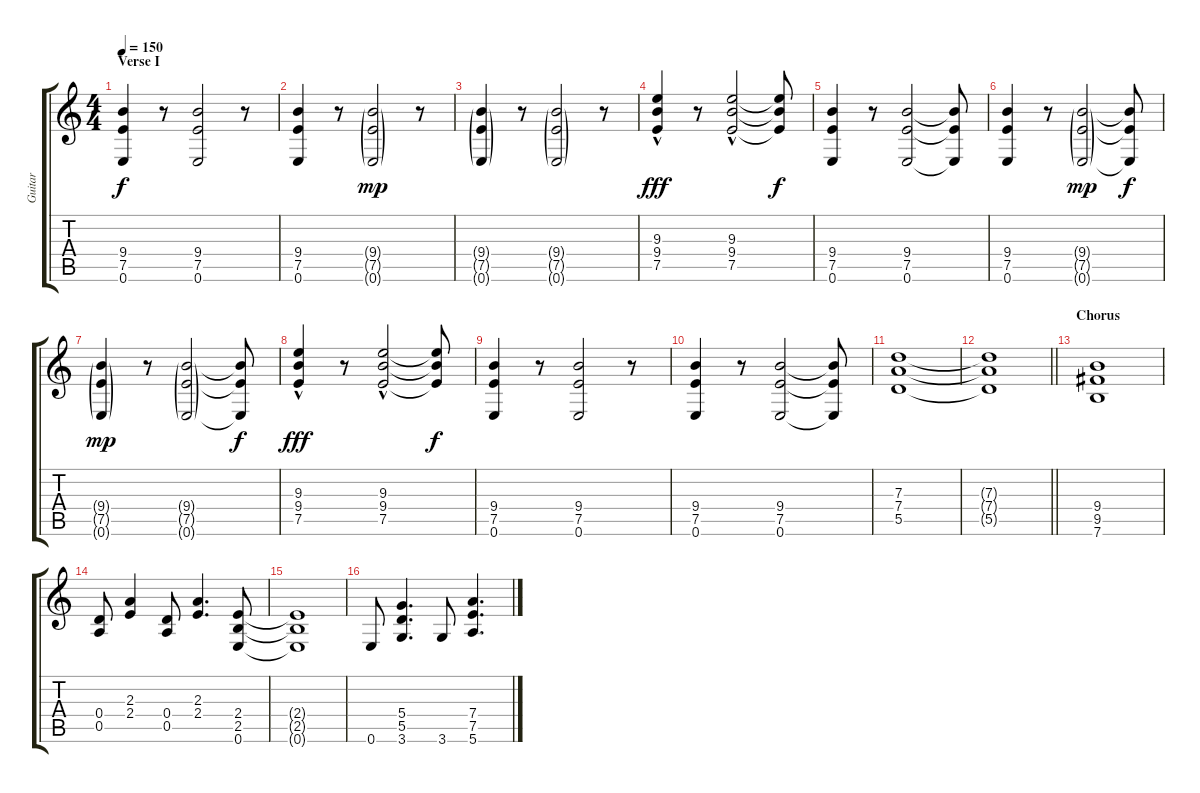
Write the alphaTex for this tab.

\track ("Guitar" "Guitar") {instrument overdrivenguitar}
\staff {score tabs}
\tuning (E4 B3 G3 D3 A2 E2) {hide}
\ts (4 4)
\section ("" "Verse I")
\tempo 150
\clef g2
\ks c
(9.4 7.5 0.6).4{dy f} r.8 (9.4 7.5 0.6).2 r.8 |
(9.4 7.5 0.6).4 r.8 (9.4{g} 7.5{g} 0.6{g}).2{dy mp} r.8 |
(9.4{g} 7.5{g} 0.6{g}).4 r.8 (9.4{g} 7.5{g} 0.6{g}).2 r.8 |
(9.3 9.4{hac} 7.5).4{dy fff} r.8 (9.3 9.4{hac} 7.5).2 (9.3{t} 9.4{t} 7.5{t}).8{dy f} |
(9.4 7.5 0.6).4 r.8 (9.4 7.5 0.6).2 (9.4{t} 7.5{t} 0.6{t}).8 |
(9.4 7.5 0.6).4 r.8 (9.4{g} 7.5{g} 0.6{g}).2{dy mp} (9.4{t} 7.5{t} 0.6{t}).8{dy f} |
(9.4{g} 7.5{g} 0.6{g}).4{dy mp} r.8 (9.4{g} 7.5{g} 0.6{g}).2 (9.4{t} 7.5{t} 0.6{t}).8{dy f} |
(9.3 9.4{hac} 7.5).4{dy fff} r.8 (9.3 9.4{hac} 7.5).2 (9.3{t} 9.4{t} 7.5{t}).8{dy f} |
(9.4 7.5 0.6).4 r.8 (9.4 7.5 0.6).2 r.8 |
(9.4 7.5 0.6).4 r.8 (9.4 7.5 0.6).2 (9.4{t} 7.5{t} 0.6{t}).8 |
(7.3 7.4 5.5).1 |
\barLineRight lightlight
(7.3{t} 7.4{t} 5.5{t}).1 |
\section ("" "Chorus")
(9.4 9.5 7.6).1 |
(0.4 0.5).8 (2.3 2.4).4 (0.4 0.5).8 (2.3 2.4).4{d} (2.4 2.5 0.6).8 |
(2.4{t} 2.5{t} 0.6{t}).1 |
0.6.8 (5.4 5.5 3.6).4{d} 3.6.8 (7.4 7.5 5.6).4{d}
